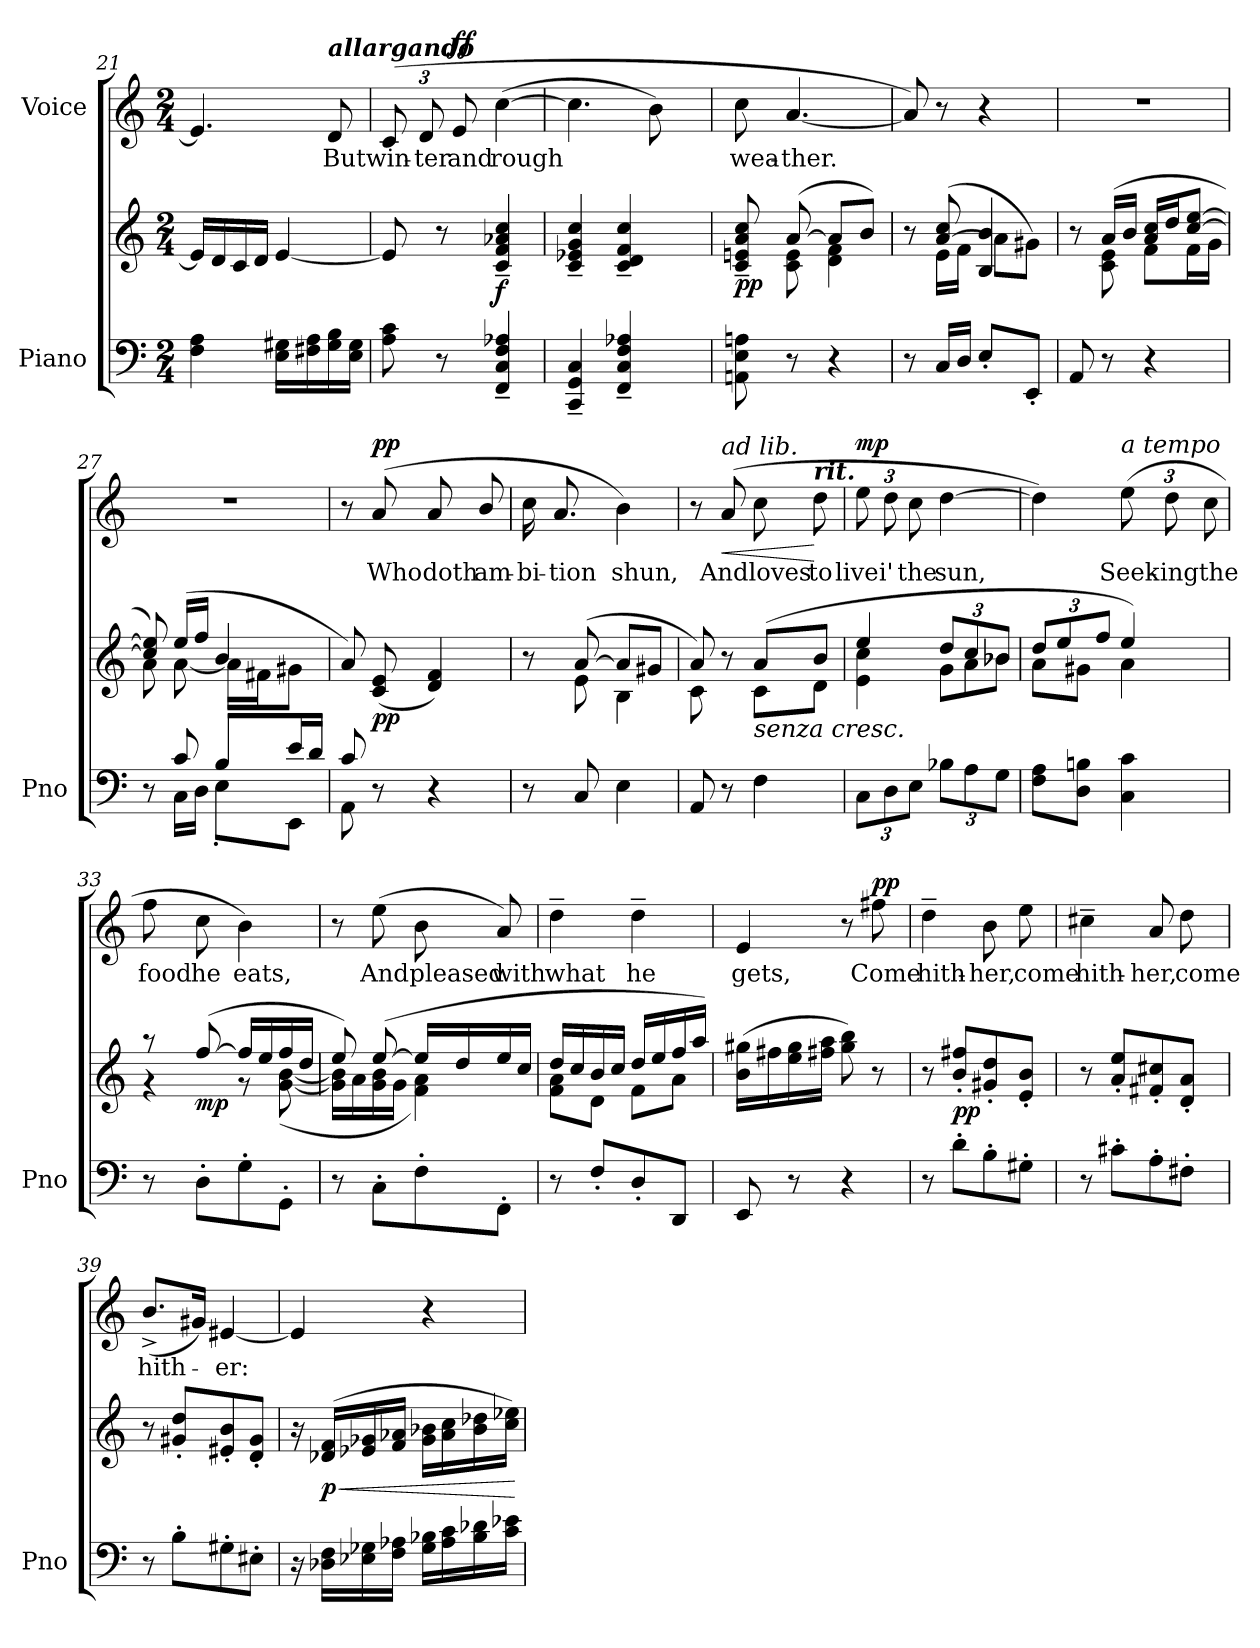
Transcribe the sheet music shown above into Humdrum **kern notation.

**kern	**kern	**dynam	**kern	**text	**dynam
*part2	*part2	*part2	*part1	*part1	*part1
*staff3	*staff2	*staff2/3	*staff1	*staff1	*staff1
*I"Piano	*	*	*I"Voice	*	*
*I'Pno	*	*	*	*	*
*clefF4	*clefG2	*	*clefG2	*	*
*k[]	*k[]	*	*k[]	*	*
*M2/4	*M2/4	*	*M2/4	*	*
=21	=21	=21	=21	=21	=21
4F\ 4A\	16e/LL]	.	4.e/]	.	.
.	16d/	.	.	.	.
.	16c/	.	.	.	.
.	16d/JJ	.	.	.	.
16E\ 16G#X\LL	[4e/	.	.	.	.
16F#X\ 16A\	.	.	.	.	.
!	!	!	!LO:TX:a:Bi:t=allargando	!	!
!	!	!	!	!LO:LY:b	!
16G#\ 16B\	.	.	8d/	But	.
16E\ 16G#\JJ	.	.	.	.	.
!!LO:LB:g=z
=22	=22	=22	=22	=22	=22
*	*	*	*Xbrackettup	*	*
!	!	!	!	!LO:LY:b	!
8A\ 8c\	8e/]	.	(12c/	win-	.
!	!	!	!	!LO:LY:b	!
.	.	.	12d/	-ter	.
8r	8r	.	.	.	.
!	!	!	!	!LO:LY:b	!LO:DY:a
.	.	.	12e/	and	ff
!	!	!LO:DY:b	!	!LO:LY:b	!
4FF/~ 4C/~ 4F/~ 4A-X/~	4c/~> 4f/~> 4a-X/~> 4cc/~>	f	([4cc\	rough	.
=23	=23	=23	=23	=23	=23
4CC/~ 4GG/~ 4C/~	4c/~> 4e-X/~> 4g/~> 4cc/~>	.	4.cc\]	.	.
4FF/~ 4C/~ 4F/~ 4A-X/~	4c/~> 4d/~> 4f/~> 4cc/~>	.	.	.	.
.	.	.	8b\)	.	.
=24	=24	=24	=24	=24	=24
*	*^	*	*	*	*
!	!	!	!LO:DY:b	!	!LO:LY:b	!
8AAn\ 8E\ 8An\	8c/~ 8en/~ 8a/~ 8cc/~	8ryy	pp	8cc\	wea-	.
!	!	!	!	!	!LO:LY:b	!
8r	([>8a/	8c\ 8e\	.	[4.a/	-ther.	.
4r	8a/L]	4d\ 4f\	.	.	.	.
.	8b/J)	.	.	.	.	.
=25	=25	=25	=25	=25	=25	=25
8r	8r	8ryy	.	8a/])	.	.
16C/LL	([8a/ 8cc/	16e\LL	.	8r	.	.
16D/JJ	.	16f\JJ	.	.	.	.
8E'/L	4B/ 4b/	8a\L]	.	4r	.	.
8EE'/J	.	8g#X\J)	.	.	.	.
!!LO:LB:g=z
=26	=26	=26	=26	=26	=26	=26
8AA/	8r	8ryy	.	2r	.	.
8r	(16a/LL	8c\ 8e\	.	.	.	.
.	16b/JJ	.	.	.	.	.
4r	16a/ 16cc/LL	8f\L	.	.	.	.
.	16dd/J	.	.	.	.	.
.	[8cc/ [8ee/J	16f\L	.	.	.	.
.	.	16g\JJ	.	.	.	.
=27	=27	=27	=27	=27	=27	=27
*^	*	*	*	*	*	*
8r	8ryy	8cc/] 8ee/])	8a\	.	2r	.	.
8c/	16C\LL	(16ee/LL	[8a\	.	.	.	.
.	16D\JJ	16ff/JJ	.	.	.	.	.
8B/L	8E'\L	4b/	16a\LL]	.	.	.	.
.	.	.	16f#X\J	.	.	.	.
16e/L	8EE\J	.	8g#X\J	.	.	.	.
16d/JJ	.	.	.	.	.	.	.
*	*	*v	*v	*	*	*	*
=28	=28	=28	=28	=28	=28	=28
8c/	8AA\	8a/)	.	8r	.	.
!	!	!	!LO:DY:b	!	!LO:LY:b	!LO:DY:a
8r	4.ryy	(>8c/ 8e/	pp	(>8a/	Who	pp
!	!	!	!	!	!LO:LY:b	!
4r	.	4d/ 4f/)	.	8a/	doth	.
!	!	!	!	!	!LO:LY:b	!
.	.	.	.	8b/	am-	.
*v	*v	*	*	*	*	*
!!LO:PB:g=z
=29	=29	=29	=29	=29	=29
*	*^	*	*	*	*
!	!	!	!	!	!LO:LY:b	!
8r	8r	8ryy	.	16cc\	-bi-	.
!	!	!	!	!	!LO:LY:b	!
.	.	.	.	8.a/	-tion	.
8C/	([8a/	8e\	.	.	.	.
!	!	!	!	!	!LO:LY:b	!
4E\	8a/L]	4B\	.	4b\)	shun,	.
.	8g#X/J	.	.	.	.	.
=30	=30	=30	=30	=30	=30	=30
8AA/	8a/)	8c\	.	8r	.	.
!	!	!	!	!LO:TX:a:i:t=ad lib.	!	!
!	!	!	!	!	!LO:LY:b	!LO:HP:b
8r	8r	8ryy	.	(8a/	And	<
!	!LO:TX:b:i:t=senza cresc.	!	!	!	!	!
!	!	!	!	!	!LO:LY:b	!
4F\	(8a/L	8c\L	.	8cc\	loves	.
!	!	!	!	!LO:TX:a:Bi:t=rit.	!	!
!	!	!	!	!	!LO:LY:b	!
.	8b/J	8d\J	.	8dd\	to	[
=31	=31	=31	=31	=31	=31	=31
!	!	!	!	!	!LO:LY:b	!LO:DY:a
12C\L	4ee/	4e\ 4cc\	.	12ee\	live	mp
!	!	!	!	!	!LO:LY:b	!
12D\	.	.	.	12dd\	i'	.
!	!	!	!	!	!LO:LY:b	!
12E\J	.	.	.	12cc\	the	.
*	*Xbrackettup	*Xtuplet	*	*	*	*
!	!	!	!	!	!LO:LY:b	!
12B-X\L	12dd/L	12g\L	.	[4dd\	sun,	.
12A\	12cc/	12a\	.	.	.	.
12G\J	12b-X/J	12b-\J	.	.	.	.
=32	=32	=32	=32	=32	=32	=32
*	*tuplet	*	*	*	*	*
8F\ 8A\L	12dd/L	8a\L	.	4dd\])	.	.
.	12ee/	.	.	.	.	.
8D\ 8Bn\J	.	8g#X\J	.	.	.	.
.	12ff/J	.	.	.	.	.
!	!	!	!	!LO:TX:a:i:t=a tempo	!	!
!	!	!	!	!	!LO:LY:b	!
4C\ 4c\	4ee/)	4a\	.	(12ee\	Seek-	.
!	!	!	!	!	!LO:LY:b	!
.	.	.	.	12dd\	-ing	.
!	!	!	!	!	!LO:LY:b	!
.	.	.	.	12cc\	the	.
!!LO:LB:g=z
=33	=33	=33	=33	=33	=33	=33
!	!	!	!	!	!LO:LY:b	!
8r	8r	4r	.	8ff\	food	.
!	!	!	!LO:DY:b	!	!LO:LY:b	!
8D'\L	([8ff/	.	mp	8cc\	he	.
!	!	!	!	!	!LO:LY:b	!
8G'\	16ff/LL]	8r	.	4b\)	eats,	.
.	16ee/	.	.	.	.	.
8GG'\J	16ff/	([8g\ [8b\	.	.	.	.
.	16dd/JJ	.	.	.	.	.
=34	=34	=34	=34	=34	=34	=34
8r	8ee/)	16g\] 16b\]LL	.	8r	.	.
.	.	16a\	.	.	.	.
!	!	!	!	!	!LO:LY:b	!
8C'\L	([8ee/	16g\ 16b\	.	(8ee\	And	.
.	.	16g\JJ	.	.	.	.
!	!	!	!	!	!LO:LY:b	!
8F'\	16ee/LL]	4f\ 4a\)	.	8b\	pleased	.
.	16dd/	.	.	.	.	.
!	!	!	!	!	!LO:LY:b	!
8FF'\J	16ee/	.	.	8a/)	with	.
.	16cc/JJ	.	.	.	.	.
=35	=35	=35	=35	=35	=35	=35
!	!	!	!	!	!LO:LY:b	!
8r	16dd/LL	8f\ 8a\L	.	4dd~\	what	.
.	16cc/	.	.	.	.	.
8F'/L	16b/	8d\J	.	.	.	.
.	16cc/JJ	.	.	.	.	.
!	!	!	!	!	!LO:LY:b	!
8D'/	16dd/LL	8f\L	.	4dd~\	he	.
.	16ee/	.	.	.	.	.
8DD/J	16ff/	8a\J	.	.	.	.
.	16aa/JJ)	.	.	.	.	.
*	*v	*v	*	*	*	*
!!LO:LB:g=z
=36	=36	=36	=36	=36	=36
!	!	!	!	!LO:LY:b	!
8EE/	(16b\ 16gg#X\LL	.	4e/	gets,	.
.	16ff#X\	.	.	.	.
8r	16ee\ 16gg#\	.	.	.	.
.	16ff#X\ 16aa\JJ	.	.	.	.
4r	8gg#\ 8bb\)	.	8r	.	.
!	!	!	!	!LO:LY:b	!LO:DY:a
.	8r	.	8ff#X\	Come	pp
=37	=37	=37	=37	=37	=37
!	!	!	!	!LO:LY:b	!
8r	8r	.	4dd~\	hith-	.
!	!	!LO:DY:b	!	!	!
8d'\L	8b/' 8ff#X/'L	pp	.	.	.
!	!	!	!	!LO:LY:b	!
8B'\	8g#X/' 8dd/'	.	8b\	-her,	.
!	!	!	!	!LO:LY:b	!
8G#X'\J	8e/' 8b/'J	.	8ee\	come	.
=38	=38	=38	=38	=38	=38
!	!	!	!	!LO:LY:b	!
8r	8r	.	4cc#X~\	hith-	.
8c#X'\L	8a/' 8ee/'L	.	.	.	.
!	!	!	!	!LO:LY:b	!
8A'\	8f#X/' 8cc#X/'	.	8a/	-her,	.
!	!	!	!	!LO:LY:b	!
8F#X'\J	8d/' 8a/'J	.	8dd\	come	.
=39	=39	=39	=39	=39	=39
!	!	!	!	!LO:LY:b	!
8r	8r	.	(8.b^>/L	hith-	.
8B'\L	8g#X/' 8dd/'L	.	.	.	.
.	.	.	16g#X/Jk)	.	.
!	!	!	!	!LO:LY:b	!
8G#X'\	8e#X/' 8b/'	.	[4e#X/	-er:	.
8E#X'\J	8d/' 8g#/'J	.	.	.	.
!!LO:LB:g=z
=40	=40	=40	=40	=40	=40
16r	16r	.	4e#/]	.	.
!	!	!LO:HP:b	!	!	!
!	!	!LO:DY:n=1:b	!	!	!
16D-X\ 16F\LL	(16d-X/ 16f/LL	< p	.	.	.
16E-X\ 16G-X\	16e-X/ 16g-X/	.	.	.	.
16F\ 16A-X\JJ	16f/ 16a-X/JJ	.	.	.	.
16G-\ 16B-X\LL	16g-\ 16b-X\LL	.	4r	.	.
16A-\ 16c\	16a-\ 16cc\	.	.	.	.
16B-\ 16d-X\	16b-\ 16dd-X\	.	.	.	.
16c\ 16e-X\JJ	16cc\ 16ee-X\JJ)	.	.	.	.
.	.	[	.	.	.
=	=	=	=	=	=
*-	*-	*-	*-	*-	*-
